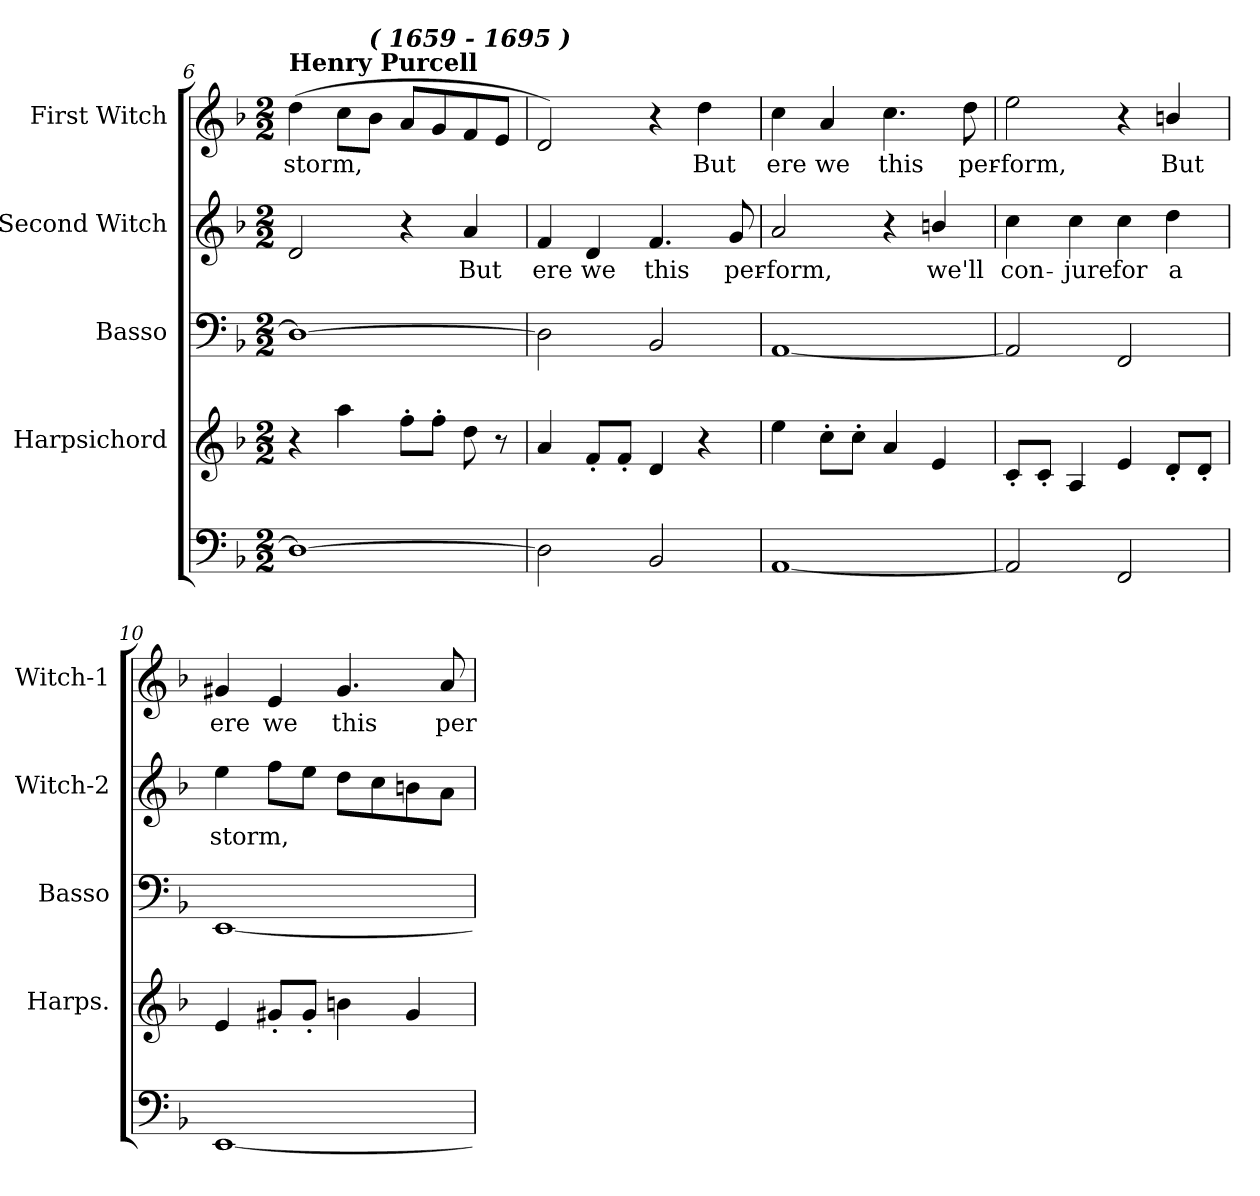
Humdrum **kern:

**kern	**kern	**kern	**kern	**text	**kern	**text
*part5	*part4	*part3	*part2	*part2	*part1	*part1
*staff5	*staff4	*staff3	*staff2	*staff2	*staff1	*staff1
*	*I"Harpsichord	*I"Basso	*I"Second Witch	*	*I"First Witch	*
*	*I'Harps.	*I'Basso	*I'Witch-2	*	*I'Witch-1	*
*clefF4	*clefG2	*clefF4	*clefG2	*	*clefG2	*
*k[b-]	*k[b-]	*k[b-]	*k[b-]	*	*k[b-]	*
*d:	*d:	*d:	*d:	*	*d:	*
*M2/2	*M2/2	*M2/2	*M2/2	*	*M2/2	*
=6	=6	=6	=6	=6	=6	=6
!	!	!	!	!	!LO:TX:a:B:t=Henry Purcell	!
!	!	!	!	!	!	!LO:LY:b:color=#000000
1Di_	4r	1Di_	2di/	.	(4ddi\	storm,
.	4aai\	.	.	.	8cci\L	.
!	!	!	!	!	!LO:TX:a:Bi:t=( 1659 - 1695 )	!
.	.	.	.	.	8b-i\J	.
.	8ff'i\L	.	4r	.	8ai/L	.
.	8ff'i\J	.	.	.	8gi/	.
!	!	!	!	!LO:LY:b:color=#000000	!	!
.	8ddi\	.	4ai/	But	8fi/	.
.	8r	.	.	.	8ei/J	.
!!LO:LB:g=z
=7	=7	=7	=7	=7	=7	=7
!	!	!	!	!LO:LY:b:color=#000000	!	!
2Di\]	4ai/	2Di\]	4fi/	ere	2di/)	.
!	!	!	!	!LO:LY:b:color=#000000	!	!
.	8f'i/L	.	4di/	we	.	.
.	8f'i/J	.	.	.	.	.
!	!	!	!	!LO:LY:b:color=#000000	!	!
2BB-i/	4di/	2BB-i/	4.fi/	this	4r	.
!	!	!	!	!	!	!LO:LY:b:color=#000000
.	4r	.	.	.	4ddi\	But
!	!	!	!	!LO:LY:b:color=#000000	!	!
.	.	.	8gi/	per-	.	.
=8	=8	=8	=8	=8	=8	=8
!	!	!	!	!LO:LY:b:color=#000000	!	!
!	!	!	!	!	!	!LO:LY:b:color=#000000
[1AAi	4eei\	[1AAi	2ai/	-form,	4cci\	ere
!	!	!	!	!	!	!LO:LY:b:color=#000000
.	8cc'i\L	.	.	.	4ai/	we
.	8cc'i\J	.	.	.	.	.
!	!	!	!	!	!	!LO:LY:b:color=#000000
.	4ai/	.	4r	.	4.cci\	this
!	!	!	!	!LO:LY:b:color=#000000	!	!
.	4ei/	.	4bni/	we'll	.	.
!	!	!	!	!	!	!LO:LY:b:color=#000000
.	.	.	.	.	8ddi\	per-
=9	=9	=9	=9	=9	=9	=9
!	!	!	!	!LO:LY:b:color=#000000	!	!
!	!	!	!	!	!	!LO:LY:b:color=#000000
2AAi/]	8c'i/L	2AAi/]	4cci\	con-	2eei\	-form,
.	8c'i/J	.	.	.	.	.
!	!	!	!	!LO:LY:b:color=#000000	!	!
.	4Ai/	.	4cci\	-jure	.	.
!	!	!	!	!LO:LY:b:color=#000000	!	!
2FFi/	4ei/	2FFi/	4cci\	for	4r	.
!	!	!	!	!LO:LY:b:color=#000000	!	!
!	!	!	!	!	!	!LO:LY:b:color=#000000
.	8d'i/L	.	4ddi\	a	4bni/	But
.	8d'i/J	.	.	.	.	.
=10	=10	=10	=10	=10	=10	=10
!	!	!	!	!LO:LY:b:color=#000000	!	!
!	!	!	!	!	!	!LO:LY:b:color=#000000
[1EEi	4ei/	[1EEi	4eei\	storm,	4g#Xi/	ere
!	!	!	!	!	!	!LO:LY:b:color=#000000
.	8g#X'i/L	.	8ffi\L	.	4ei/	we
.	8g#'i/J	.	8eei\J	.	.	.
!	!	!	!	!	!	!LO:LY:b:color=#000000
.	4bni\	.	8ddi\L	.	4.g#i/	this
.	.	.	8cci\	.	.	.
.	4g#i/	.	8bni\	.	.	.
!	!	!	!	!	!	!LO:LY:b:color=#000000
.	.	.	8ai\J	.	8ai/	per-
=	=	=	=	=	=	=
*-	*-	*-	*-	*-	*-	*-
